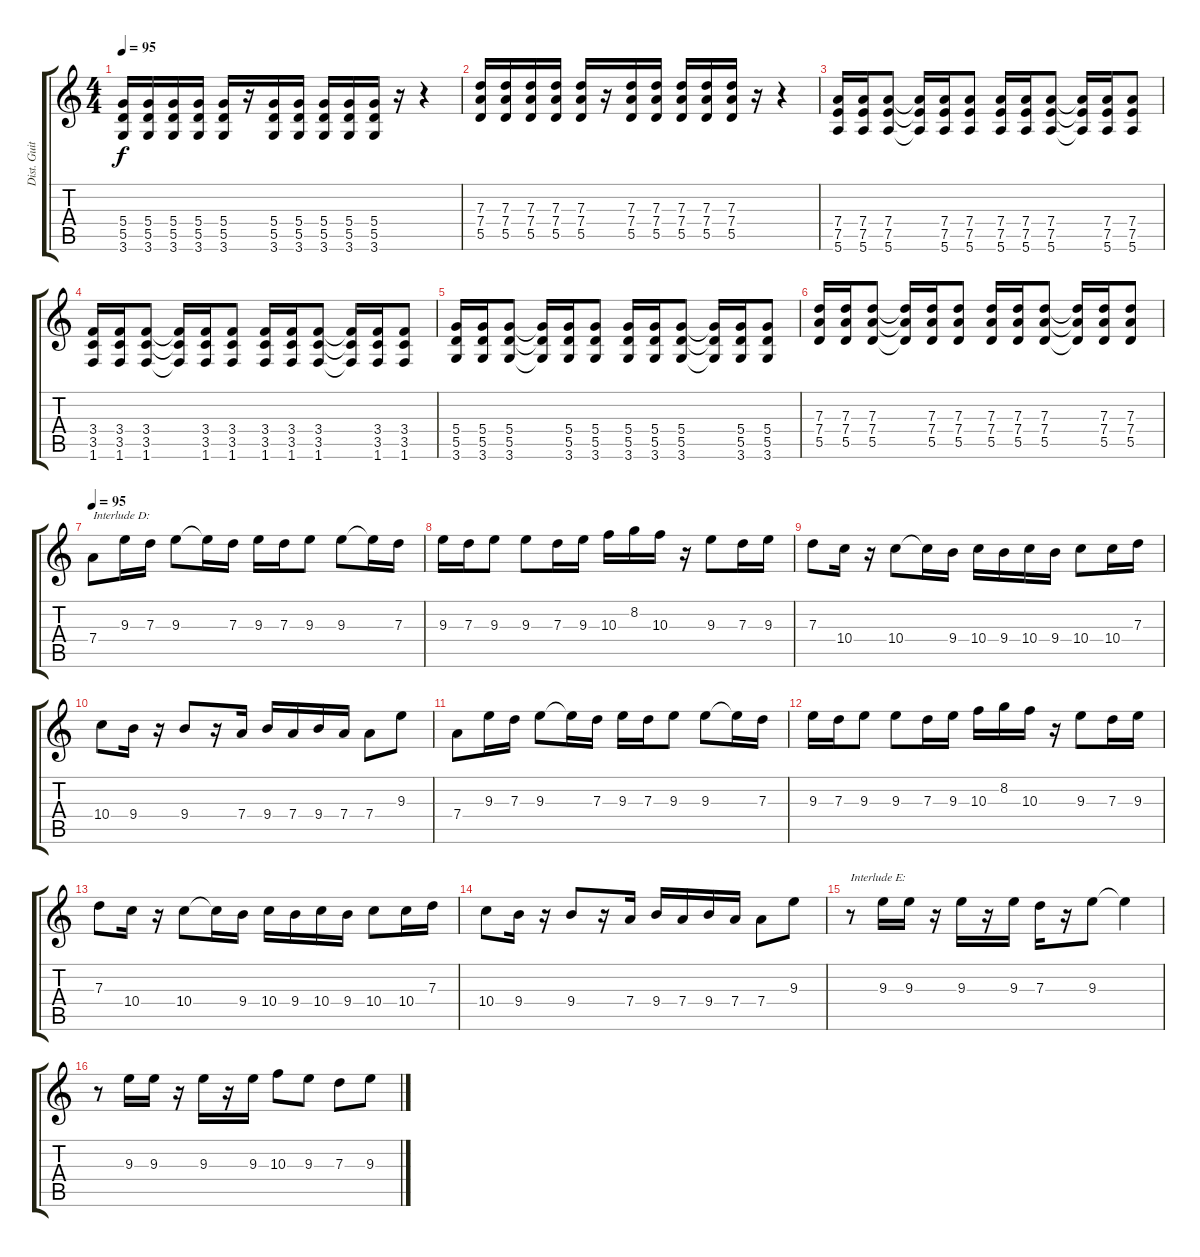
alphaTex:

\track ("Dist. Guitar 1" "Dist. Guit") {instrument distortionguitar}
\staff {score tabs}
\tuning (E4 B3 G3 D3 A2 E2) {hide}
\ts (4 4)
\tempo 95
\clef g2
\ks c
(5.4 5.5 3.6).16{dy f} (5.4 5.5 3.6).16 (5.4 5.5 3.6).16 (5.4 5.5 3.6).16 (5.4 5.5 3.6).16 r.16 (5.4 5.5 3.6).16 (5.4 5.5 3.6).16 (5.4 5.5 3.6).16 (5.4 5.5 3.6).16 (5.4 5.5 3.6).16 r.16 r.4 |
(7.3 7.4 5.5).16 (7.3 7.4 5.5).16 (7.3 7.4 5.5).16 (7.3 7.4 5.5).16 (7.3 7.4 5.5).16 r.16 (7.3 7.4 5.5).16 (7.3 7.4 5.5).16 (7.3 7.4 5.5).16 (7.3 7.4 5.5).16 (7.3 7.4 5.5).16 r.16 r.4 |
(7.4 7.5 5.6).16 (7.4 7.5 5.6).16 (7.4 7.5 5.6).8 (7.4{t} 7.5{t} 5.6{t}).16 (7.4 7.5 5.6).16 (7.4 7.5 5.6).8 (7.4 7.5 5.6).16 (7.4 7.5 5.6).16 (7.4 7.5 5.6).8 (7.4{t} 7.5{t} 5.6{t}).16 (7.4 7.5 5.6).16 (7.4 7.5 5.6).8 |
(3.4 3.5 1.6).16 (3.4 3.5 1.6).16 (3.4 3.5 1.6).8 (3.4{t} 3.5{t} 1.6{t}).16 (3.4 3.5 1.6).16 (3.4 3.5 1.6).8 (3.4 3.5 1.6).16 (3.4 3.5 1.6).16 (3.4 3.5 1.6).8 (3.4{t} 3.5{t} 1.6{t}).16 (3.4 3.5 1.6).16 (3.4 3.5 1.6).8 |
(5.4 5.5 3.6).16 (5.4 5.5 3.6).16 (5.4 5.5 3.6).8 (5.4{t} 5.5{t} 3.6{t}).16 (5.4 5.5 3.6).16 (5.4 5.5 3.6).8 (5.4 5.5 3.6).16 (5.4 5.5 3.6).16 (5.4 5.5 3.6).8 (5.4{t} 5.5{t} 3.6{t}).16 (5.4 5.5 3.6).16 (5.4 5.5 3.6).8 |
(7.3 7.4 5.5).16 (7.3 7.4 5.5).16 (7.3 7.4 5.5).8 (7.3{t} 7.4{t} 5.5{t}).16 (7.3 7.4 5.5).16 (7.3 7.4 5.5).8 (7.3 7.4 5.5).16 (7.3 7.4 5.5).16 (7.3 7.4 5.5).8 (7.3{t} 7.4{t} 5.5{t}).16 (7.3 7.4 5.5).16 (7.3 7.4 5.5).8 |
\tempo 95
7.4.8{txt "Interlude D:" volume 16 instrument distortionguitar} 9.3.16 7.3.16 9.3.8 9.3{t}.16 7.3.16 9.3.16 7.3.16 9.3.8 9.3.8 9.3{t}.16 7.3.16 |
9.3.16 7.3.16 9.3.8 9.3.8 7.3.16 9.3.16 10.3.16 8.2.16 10.3.16 r.16 9.3.8 7.3.16 9.3.16 |
7.3.8 10.4.16 r.16 10.4.8 10.4{t}.16 9.4.16 10.4.16 9.4.16 10.4.16 9.4.16 10.4.8 10.4.16 7.3.16 |
10.4.8 9.4.16 r.16 9.4.8 r.16 7.4.16 9.4.16 7.4.16 9.4.16 7.4.16 7.4.8 9.3.8 |
7.4.8 9.3.16 7.3.16 9.3.8 9.3{t}.16 7.3.16 9.3.16 7.3.16 9.3.8 9.3.8 9.3{t}.16 7.3.16 |
9.3.16 7.3.16 9.3.8 9.3.8 7.3.16 9.3.16 10.3.16 8.2.16 10.3.16 r.16 9.3.8 7.3.16 9.3.16 |
7.3.8 10.4.16 r.16 10.4.8 10.4{t}.16 9.4.16 10.4.16 9.4.16 10.4.16 9.4.16 10.4.8 10.4.16 7.3.16 |
10.4.8 9.4.16 r.16 9.4.8 r.16 7.4.16 9.4.16 7.4.16 9.4.16 7.4.16 7.4.8 9.3.8 |
r.8{txt "Interlude E:"} 9.3.16 9.3.16 r.16 9.3.16 r.16 9.3.16 7.3.16 r.16 9.3.8 9.3{t}.4 |
r.8 9.3.16 9.3.16 r.16 9.3.16 r.16 9.3.16 10.3.8 9.3.8 7.3.8 9.3.8
